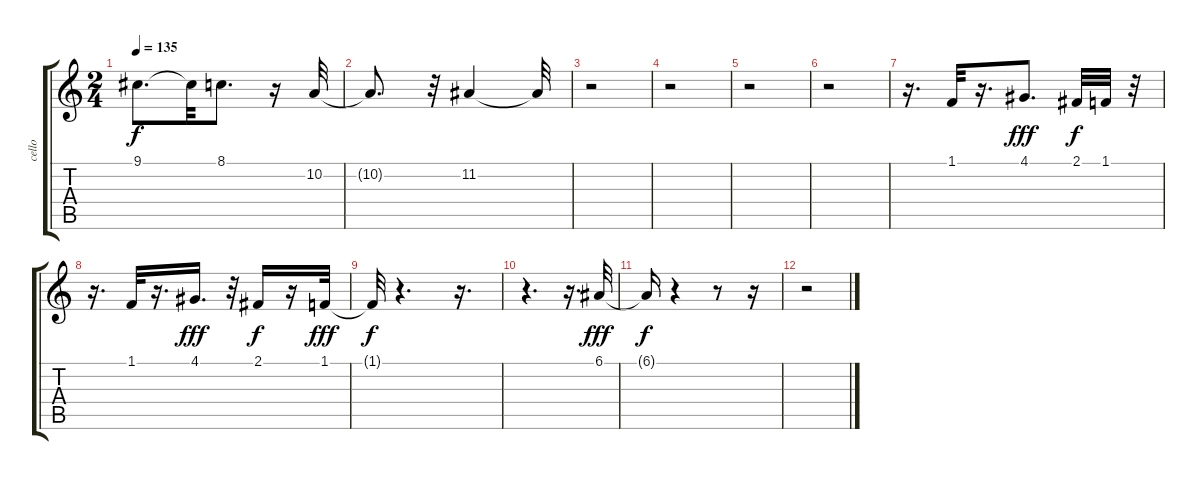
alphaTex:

\track ("cello" "cello") {instrument stringensemble1}
\staff {score tabs}
\tuning (E4 B3 G3 D3 A2 E2) {hide}
\ts (2 4)
\tempo 135
\clef g2
\ks c
9.1{t}.8{d dy f} 9.1{t}.32 8.1.8{d} r.16 10.2.32 |
10.2{t}.8{d} r.32 11.2.4 11.2{t}.32 |
r.2 |
r.2 |
r.2 |
r.2 |
r.16{d} 1.1.32 r.16{d} 4.1.8{d dy fff} 2.1.32{dy f} 1.1.32 r.32 |
r.16{d} 1.1.32 r.16{d} 4.1.16{d dy fff} r.32 2.1.16{dy f} r.16 1.1.32{dy fff} |
1.1{t}.32{dy f} r.4{d} r.16{d} |
r.4{d} r.16{d} 6.1.32{dy fff} |
6.1{t}.16{dy f} r.4 r.8 r.16 |
r.2
